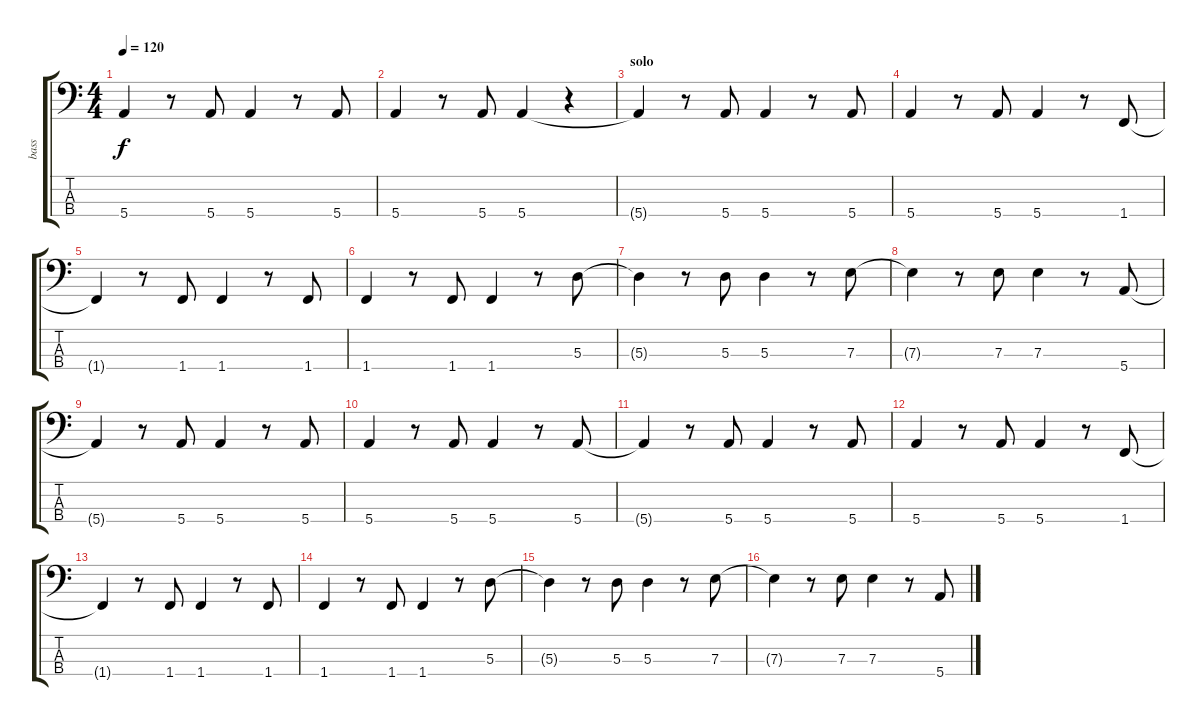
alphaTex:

\track ("bass" "bass") {instrument electricbassfinger}
\staff {score tabs}
\tuning (G2 D2 A1 E1) {hide}
\ts (4 4)
\tempo 120
\clef f4
\ks c
5.4{t}.4{dy f} r.8 5.4.8 5.4.4 r.8 5.4.8 |
5.4.4 r.8 5.4.8 5.4.4 r.4 |
\section ("" "solo")
5.4{t}.4 r.8 5.4.8 5.4.4 r.8 5.4.8 |
5.4.4 r.8 5.4.8 5.4.4 r.8 1.4.8 |
1.4{t}.4 r.8 1.4.8 1.4.4 r.8 1.4.8 |
1.4.4 r.8 1.4.8 1.4.4 r.8 5.3.8 |
5.3{t}.4 r.8 5.3.8 5.3.4 r.8 7.3.8 |
7.3{t}.4 r.8 7.3.8 7.3.4 r.8 5.4.8 |
5.4{t}.4 r.8 5.4.8 5.4.4 r.8 5.4.8 |
5.4.4 r.8 5.4.8 5.4.4 r.8 5.4.8 |
5.4{t}.4 r.8 5.4.8 5.4.4 r.8 5.4.8 |
5.4.4 r.8 5.4.8 5.4.4 r.8 1.4.8 |
1.4{t}.4 r.8 1.4.8 1.4.4 r.8 1.4.8 |
1.4.4 r.8 1.4.8 1.4.4 r.8 5.3.8 |
5.3{t}.4 r.8 5.3.8 5.3.4 r.8 7.3.8 |
7.3{t}.4 r.8 7.3.8 7.3.4 r.8 5.4.8
